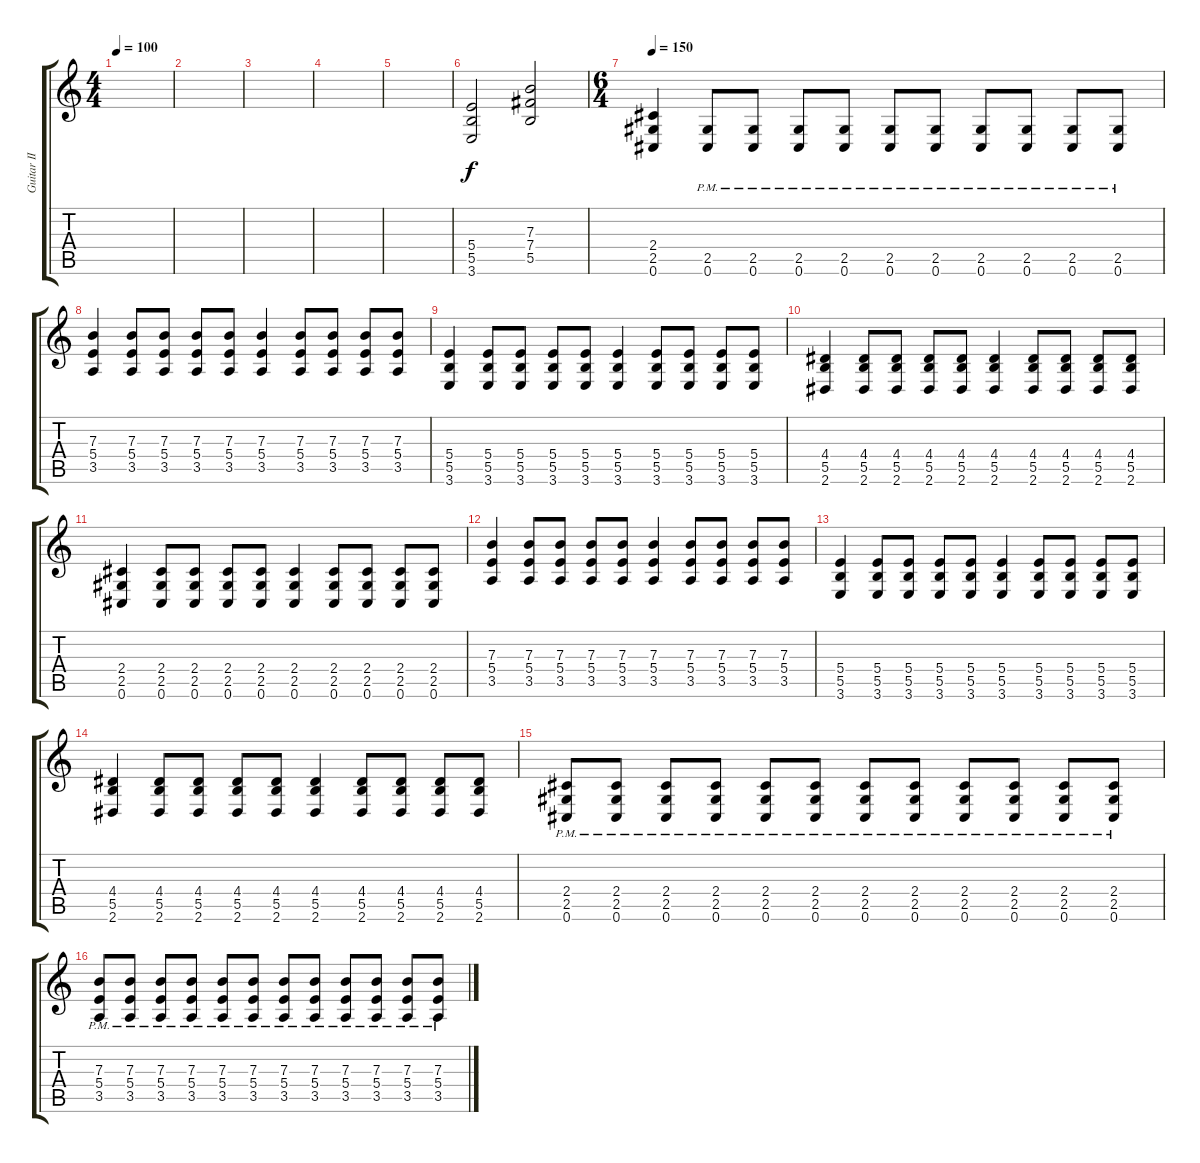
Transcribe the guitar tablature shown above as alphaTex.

\track ("Guitar II" "Guitar II") {instrument overdrivenguitar}
\staff {score tabs}
\tuning (Db4 Ab3 E3 B2 Gb2 Db2) {hide}
\ts (4 4)
\tempo 100
\clef g2
\ks c
|
|
|
|
|
(5.4 5.5 3.6).2{volume 15 instrument overdrivenguitar} (7.3 7.4 5.5).2 |
\ts (6 4)
\tempo 150
(2.4 2.5 0.6).4 (2.5{pm} 0.6{pm}).8 (2.5{pm} 0.6{pm}).8 (2.5{pm} 0.6{pm}).8 (2.5{pm} 0.6{pm}).8 (2.5{pm} 0.6{pm}).8 (2.5{pm} 0.6{pm}).8 (2.5{pm} 0.6{pm}).8 (2.5{pm} 0.6{pm}).8 (2.5{pm} 0.6).8 (2.5{pm} 0.6).8 |
(7.3 5.4 3.5).4{balance 8} (7.3 5.4 3.5).8 (7.3 5.4 3.5).8 (7.3 5.4 3.5).8 (7.3 5.4 3.5).8 (7.3 5.4 3.5).4 (7.3 5.4 3.5).8 (7.3 5.4 3.5).8 (7.3 5.4 3.5).8 (7.3 5.4 3.5).8 |
(5.4 5.5 3.6).4 (5.4 5.5 3.6).8 (5.4 5.5 3.6).8 (5.4 5.5 3.6).8 (5.4 5.5 3.6).8 (5.4 5.5 3.6).4 (5.4 5.5 3.6).8 (5.4 5.5 3.6).8 (5.4 5.5 3.6).8 (5.4 5.5 3.6).8 |
(4.4 5.5 2.6).4 (4.4 5.5 2.6).8 (4.4 5.5 2.6).8 (4.4 5.5 2.6).8 (4.4 5.5 2.6).8 (4.4 5.5 2.6).4 (4.4 5.5 2.6).8 (4.4 5.5 2.6).8 (4.4 5.5 2.6).8 (4.4 5.5 2.6).8 |
(2.4 2.5 0.6).4 (2.4 2.5 0.6).8 (2.4 2.5 0.6).8 (2.4 2.5 0.6).8 (2.4 2.5 0.6).8 (2.4 2.5 0.6).4 (2.4 2.5 0.6).8 (2.4 2.5 0.6).8 (2.4 2.5 0.6).8 (2.4 2.5 0.6).8 |
(7.3 5.4 3.5).4 (7.3 5.4 3.5).8 (7.3 5.4 3.5).8 (7.3 5.4 3.5).8 (7.3 5.4 3.5).8 (7.3 5.4 3.5).4 (7.3 5.4 3.5).8 (7.3 5.4 3.5).8 (7.3 5.4 3.5).8 (7.3 5.4 3.5).8 |
(5.4 5.5 3.6).4 (5.4 5.5 3.6).8 (5.4 5.5 3.6).8 (5.4 5.5 3.6).8 (5.4 5.5 3.6).8 (5.4 5.5 3.6).4 (5.4 5.5 3.6).8 (5.4 5.5 3.6).8 (5.4 5.5 3.6).8 (5.4 5.5 3.6).8 |
(4.4 5.5 2.6).4 (4.4 5.5 2.6).8 (4.4 5.5 2.6).8 (4.4 5.5 2.6).8 (4.4 5.5 2.6).8 (4.4 5.5 2.6).4 (4.4 5.5 2.6).8 (4.4 5.5 2.6).8 (4.4 5.5 2.6).8 (4.4 5.5 2.6).8 |
(2.4{pm} 2.5{pm} 0.6{pm}).8{balance 11} (2.4{pm} 2.5{pm} 0.6{pm}).8 (2.4{pm} 2.5{pm} 0.6{pm}).8 (2.4{pm} 2.5{pm} 0.6{pm}).8 (2.4{pm} 2.5{pm} 0.6{pm}).8 (2.4{pm} 2.5{pm} 0.6{pm}).8 (2.4{pm} 2.5{pm} 0.6{pm}).8 (2.4{pm} 2.5{pm} 0.6{pm}).8 (2.4{pm} 2.5{pm} 0.6{pm}).8 (2.4{pm} 2.5{pm} 0.6{pm}).8 (2.4{pm} 2.5{pm} 0.6{pm}).8 (2.4{pm} 2.5{pm} 0.6{pm}).8 |
(7.3{pm} 5.4{pm} 3.5{pm}).8 (7.3{pm} 5.4{pm} 3.5{pm}).8 (7.3{pm} 5.4{pm} 3.5{pm}).8 (7.3{pm} 5.4{pm} 3.5{pm}).8 (7.3{pm} 5.4{pm} 3.5{pm}).8 (7.3{pm} 5.4{pm} 3.5{pm}).8 (7.3{pm} 5.4{pm} 3.5{pm}).8 (7.3{pm} 5.4{pm} 3.5{pm}).8 (7.3{pm} 5.4{pm} 3.5{pm}).8 (7.3{pm} 5.4{pm} 3.5{pm}).8 (7.3{pm} 5.4{pm} 3.5{pm}).8 (7.3{pm} 5.4{pm} 3.5{pm}).8
